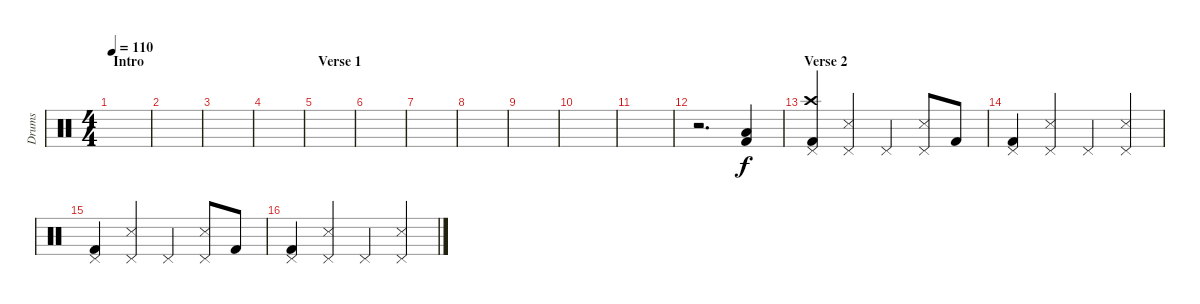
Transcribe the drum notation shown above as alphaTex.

\track ("Drums" "Drums") {instrument percussion}
\staff {score}
\articulation defaults
\ts (4 4)
\section ("" "Intro")
\tempo 110
\clef neutral
\ks c
|
|
|
|
\section ("" "Verse 1")
|
|
|
|
|
|
|
r.2{d} ("Low Tom (hit)" "Kick (hit) 2").4 |
\section ("" "Verse 2")
("Crash high (hit)" "Pedal Hi-Hat (hit)" "Kick (hit) 2").4 ("Pedal Hi-Hat (hit)" "Snare (side stick) 3").4 "Pedal Hi-Hat (hit)".4 ("Pedal Hi-Hat (hit)" "Snare (side stick) 3").8 "Kick (hit) 2".8 |
("Pedal Hi-Hat (hit)" "Kick (hit) 2").4 ("Pedal Hi-Hat (hit)" "Snare (side stick) 3").4 "Pedal Hi-Hat (hit)".4 ("Pedal Hi-Hat (hit)" "Snare (side stick) 3").4 |
("Pedal Hi-Hat (hit)" "Kick (hit) 2").4 ("Pedal Hi-Hat (hit)" "Snare (side stick) 3").4 "Pedal Hi-Hat (hit)".4 ("Pedal Hi-Hat (hit)" "Snare (side stick) 3").8 "Kick (hit) 2".8 |
("Pedal Hi-Hat (hit)" "Kick (hit) 2").4 ("Pedal Hi-Hat (hit)" "Snare (side stick) 3").4 "Pedal Hi-Hat (hit)".4 ("Pedal Hi-Hat (hit)" "Snare (side stick) 3").4
